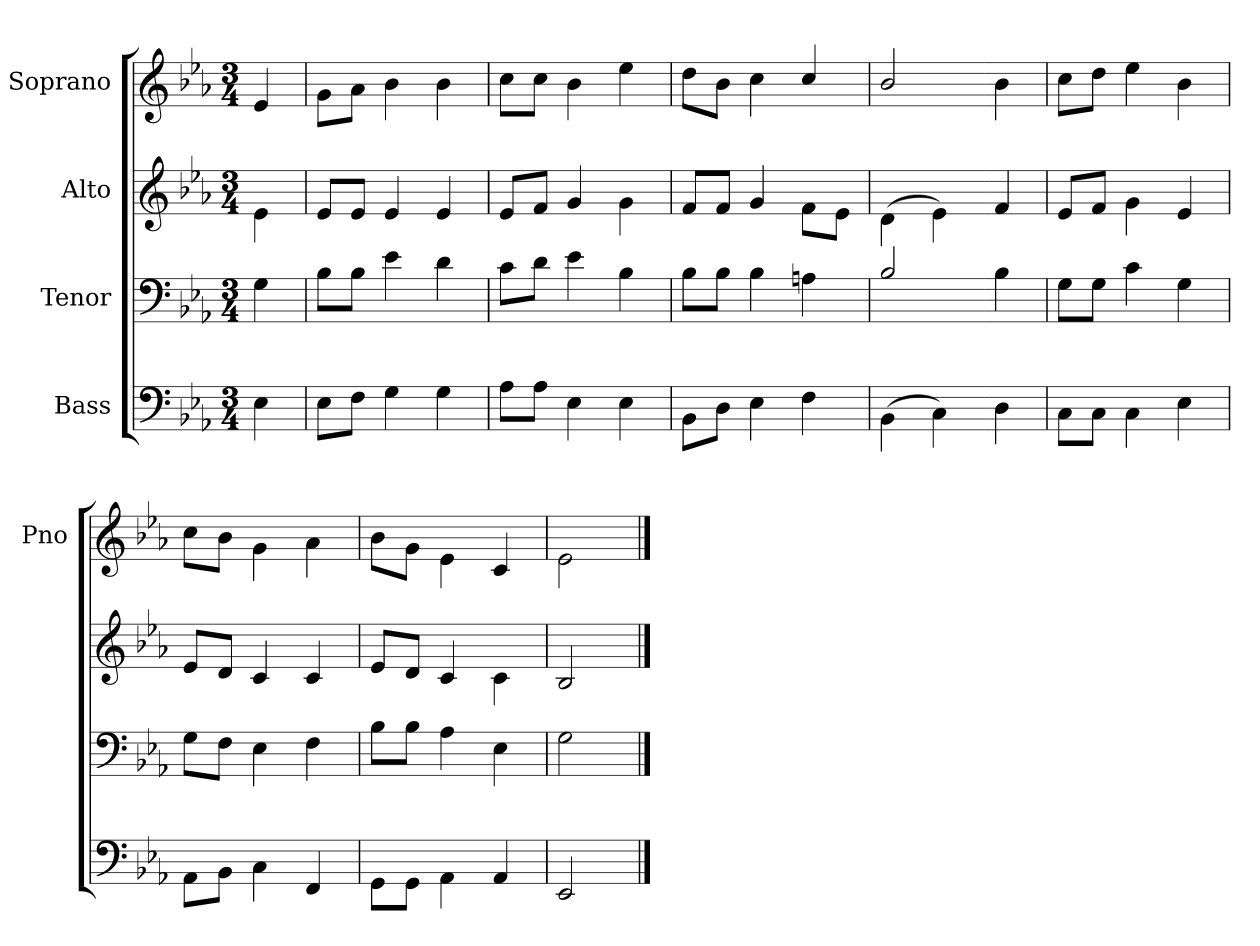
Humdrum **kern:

**kern	**kern	**kern	**kern
*part4	*part3	*part2	*part1
*staff4	*staff3	*staff2	*staff1
*I"Bass	*I"Tenor	*I"Alto	*I"Soprano
*	*	*	*I'Pno
*clefF4	*clefF4	*clefG2	*clefG2
*k[b-e-a-]	*k[b-e-a-]	*k[b-e-a-]	*k[b-e-a-]
*E-:	*E-:	*E-:	*E-:
*M3/4	*M3/4	*M3/4	*M3/4
=	=	=	=
4E-\	4G\	4e-\	4e-/
=	=	=	=
8E-\L	8B-\L	8e-/L	8g\L
8F\J	8B-\J	8e-/J	8a-\J
4G\	4e-\	4e-/	4b-\
4G\	4d\	4e-/	4b-\
=	=	=	=
8A-\L	8c\L	8e-/L	8cc\L
8A-\J	8d\J	8f/J	8cc\J
4E-\	4e-\	4g/	4b-\
4E-\	4B-\	4g\	4ee-\
=	=	=	=
8BB-\L	8B-\L	8f/L	8dd\L
8D\J	8B-\J	8f/J	8b-\J
4E-\	4B-\	4g/	4cc\
4F\	4An\	8f\L	4cc/
.	.	8e-\J	.
=	=	=	=
(<4BB-\	2B-/	(<4d\	2b-/
4C\)	.	4e-\)	.
=-	=-	=-	=-
4D\	4B-\	4f/	4b-\
=	=	=	=
8C\L	8G\L	8e-/L	8cc\L
8C\J	8G\J	8f/J	8dd\J
4C\	4c\	4g\	4ee-\
4E-\	4G\	4e-/	4b-\
=	=	=	=
8AA-\L	8G\L	8e-/L	8cc\L
8BB-\J	8F\J	8d/J	8b-\J
4C\	4E-\	4c/	4g\
4FF/	4F\	4c/	4a-\
=	=	=	=
8GG\L	8B-\L	8e-/L	8b-\L
8GG\J	8B-\J	8d/J	8g\J
4AA-\	4A-\	4c/	4e-\
4AA-/	4E-\	4c\	4c/
=	=	=	=
2EE-/	2G\	2B-/	2e-\
==	==	==	==
*-	*-	*-	*-
